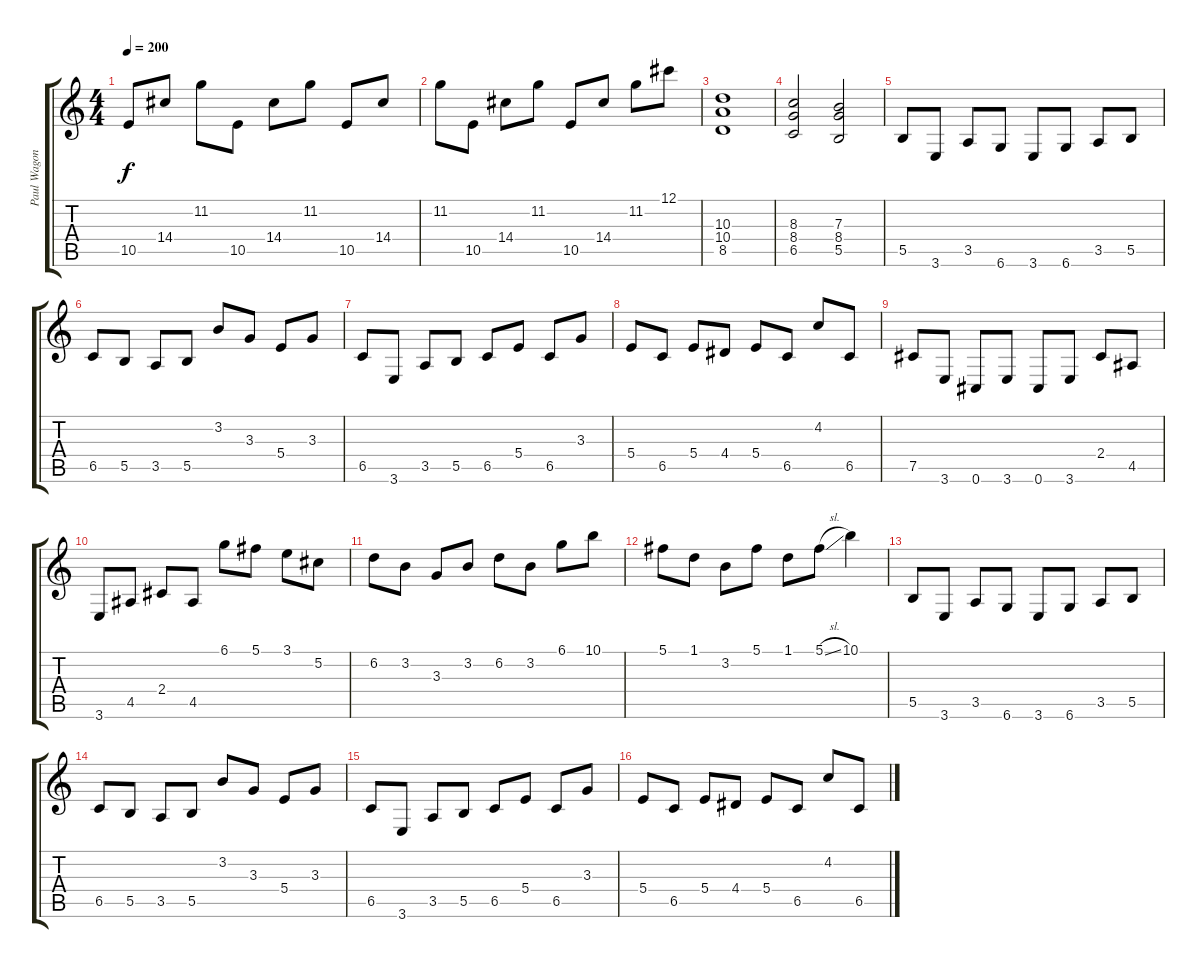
\track ("Paul Wagonner" "Paul Wagon") {instrument distortionguitar}
\staff {score tabs}
\tuning (Db4 Ab3 E3 B2 Gb2 Db2) {hide}
\ts (4 4)
\tempo 200
\clef g2
\ks c
10.5.8{dy f} 14.4.8 11.2.8 10.5.8 14.4.8 11.2.8 10.5.8 14.4.8 |
11.2.8 10.5.8 14.4.8 11.2.8 10.5.8 14.4.8 11.2.8 12.1.8 |
(10.3 10.4 8.5).1 |
(8.3 8.4 6.5).2 (7.3 8.4 5.5).2 |
5.5.8{instrument distortionguitar} 3.6.8 3.5.8 6.6.8 3.6.8 6.6.8 3.5.8 5.5.8 |
6.5.8 5.5.8 3.5.8 5.5.8 3.2.8 3.3.8 5.4.8 3.3.8 |
6.5.8 3.6.8 3.5.8 5.5.8 6.5.8 5.4.8 6.5.8 3.3.8 |
5.4.8 6.5.8 5.4.8 4.4.8 5.4.8 6.5.8 4.2.8 6.5.8 |
7.5.8 3.6.8 0.6.8 3.6.8 0.6.8 3.6.8 2.4.8 4.5.8 |
3.6.8 4.5.8 2.4.8 4.5.8 6.1.8 5.1.8 3.1.8 5.2.8 |
6.2.8 3.2.8 3.3.8 3.2.8 6.2.8 3.2.8 6.1.8 10.1.8 |
5.1.8 1.1.8 3.2.8 5.1.8 1.1.8 5.1{sl}.8 10.1.4 |
5.5.8 3.6.8 3.5.8 6.6.8 3.6.8 6.6.8 3.5.8 5.5.8 |
6.5.8 5.5.8 3.5.8 5.5.8 3.2.8 3.3.8 5.4.8 3.3.8 |
6.5.8 3.6.8 3.5.8 5.5.8 6.5.8 5.4.8 6.5.8 3.3.8 |
5.4.8 6.5.8 5.4.8 4.4.8 5.4.8 6.5.8 4.2.8 6.5.8
